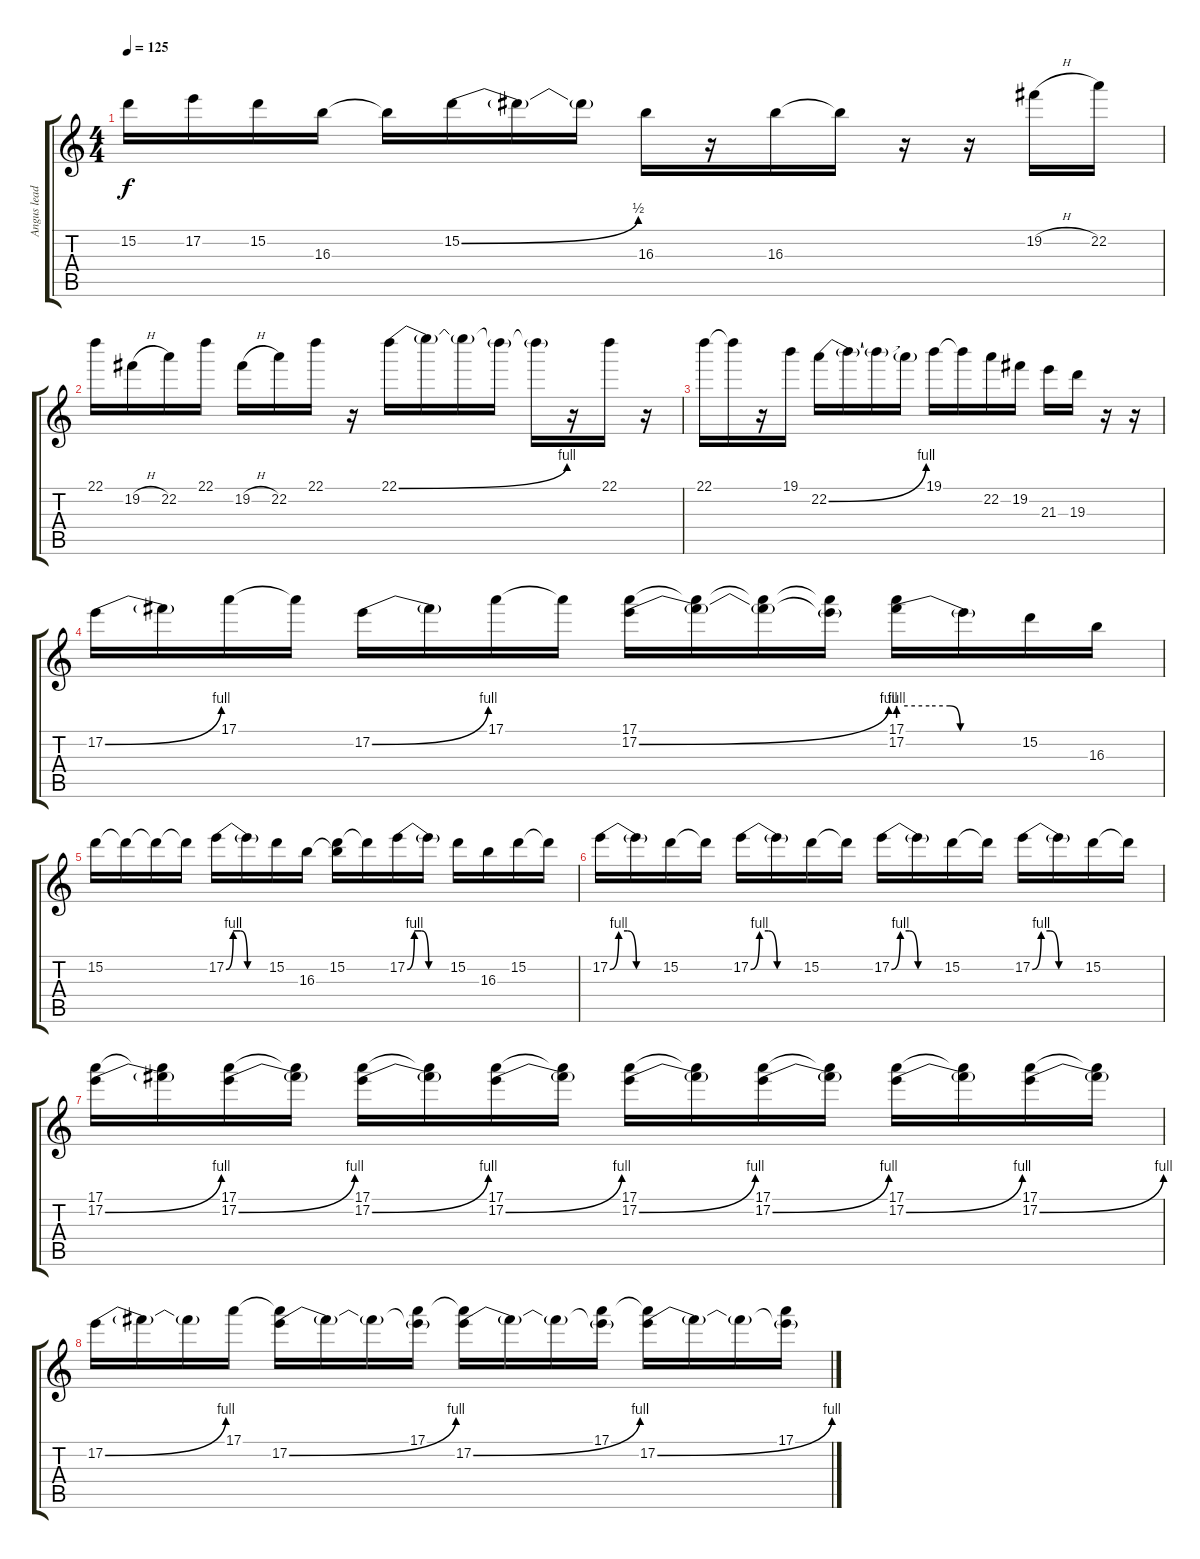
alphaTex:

\track ("Angus lead" "Angus lead") {instrument distortionguitar}
\staff {score tabs}
\tuning (E4 B3 G3 D3 A2 E2) {hide}
\ts (4 4)
\tempo 125
\clef g2
\ks c
15.2.16{dy f} 17.2.16 15.2.16 16.3.16 16.3{t}.16 15.2{be (bend 0 0 60 2)}.16 15.2{t}.16 15.2{t}.16 16.3.16 r.16 16.3.16 16.3{t}.16 r.16 r.16 19.2{h}.16 22.2.16 |
22.1.16 19.2{h}.16 22.2.16 22.1.16 19.2{h}.16 22.2.16 22.1.16 r.16 22.1{be (bend 0 0 60 4)}.16 22.1{t}.16 22.1{t}.16 22.1{t}.16 22.1{t}.16 r.16 22.1.16 r.16 |
22.1.16 22.1{t}.16 r.16 19.1.16 22.2{be (bend 0 0 60 4)}.16 22.2{t}.16 22.2{t}.16 22.2{t}.16 19.1.16 19.1{t}.16 22.2.16 19.2.16 21.3.16 19.3.16 r.16 r.16 |
17.2{be (bend 0 0 60 4)}.16 17.2{t}.16 17.1.16 17.1{t}.16 17.2{be (bend 0 0 60 4)}.16 17.2{t}.16 17.1.16 17.1{t}.16 (17.1 17.2{be (bend 0 0 60 4)}).16 (17.1{t} 17.2{t}).16 (17.1{t} 17.2{t}).16 (17.1{t} 17.2{t}).16 (17.1 17.2{be (custom 0 4 15 4 25 4 30 0 60 0)}).16 17.2{t}.16 15.2.16 16.3.16 |
15.2.16 15.2{t}.16 15.2{t}.16 15.2{t}.16 17.2{be (custom 0 0 10 4 20 4 30 0 60 0)}.16 17.2{t}.16 15.2.16 16.3.16 (15.2 16.3{t}).16 15.2{t}.16 17.2{be (custom 0 0 10 4 20 4 30 0 60 0)}.16 17.2{t}.16 15.2.16 16.3.16 15.2.16 15.2{t}.16 |
17.2{be (custom 0 0 10 4 20 4 30 0 60 0)}.16 17.2{t}.16 15.2.16 15.2{t}.16 17.2{be (custom 0 0 10 4 20 4 30 0 60 0)}.16 17.2{t}.16 15.2.16 15.2{t}.16 17.2{be (custom 0 0 10 4 20 4 30 0 60 0)}.16 17.2{t}.16 15.2.16 15.2{t}.16 17.2{be (custom 0 0 10 4 20 4 30 0 60 0)}.16 17.2{t}.16 15.2.16 15.2{t}.16 |
(17.1 17.2{be (bend 0 0 60 4)}).16 (17.1{t} 17.2{t}).16 (17.1 17.2{be (bend 0 0 60 4)}).16 (17.1{t} 17.2{t}).16 (17.1 17.2{be (bend 0 0 60 4)}).16 (17.1{t} 17.2{t}).16 (17.1 17.2{be (bend 0 0 60 4)}).16 (17.1{t} 17.2{t}).16 (17.1 17.2{be (bend 0 0 60 4)}).16 (17.1{t} 17.2{t}).16 (17.1 17.2{be (bend 0 0 60 4)}).16 (17.1{t} 17.2{t}).16 (17.1 17.2{be (bend 0 0 60 4)}).16 (17.1{t} 17.2{t}).16 (17.1 17.2{be (bend 0 0 60 4)}).16 (17.1{t} 17.2{t}).16 |
17.2{be (bend 0 0 60 4)}.16 17.2{t}.16 17.2{t}.16 17.1.16 (17.1{t} 17.2{be (bend 0 0 60 4)}).16 17.2{t}.16 17.2{t}.16 (17.1 17.2{t}).16 (17.1{t} 17.2{be (bend 0 0 60 4)}).16 17.2{t}.16 17.2{t}.16 (17.1 17.2{t}).16 (17.1{t} 17.2{be (bend 0 0 60 4)}).16 17.2{t}.16 17.2{t}.16 (17.1 17.2{t}).16
